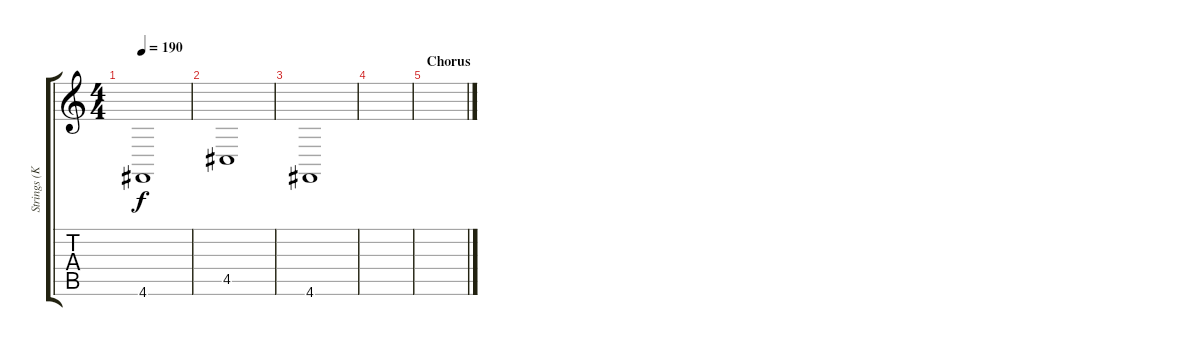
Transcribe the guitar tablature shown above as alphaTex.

\track ("Strings (Keyboard 2)" "Strings (K") {instrument stringensemble1}
\staff {score tabs}
\tuning (E4 B3 G3 D3 A2 D2) {hide}
\ts (4 4)
\tempo 190
\clef g2
\ks c
4.6.1{dy f} |
4.5.1 |
4.6.1 |
|
\section ("" "Chorus")
